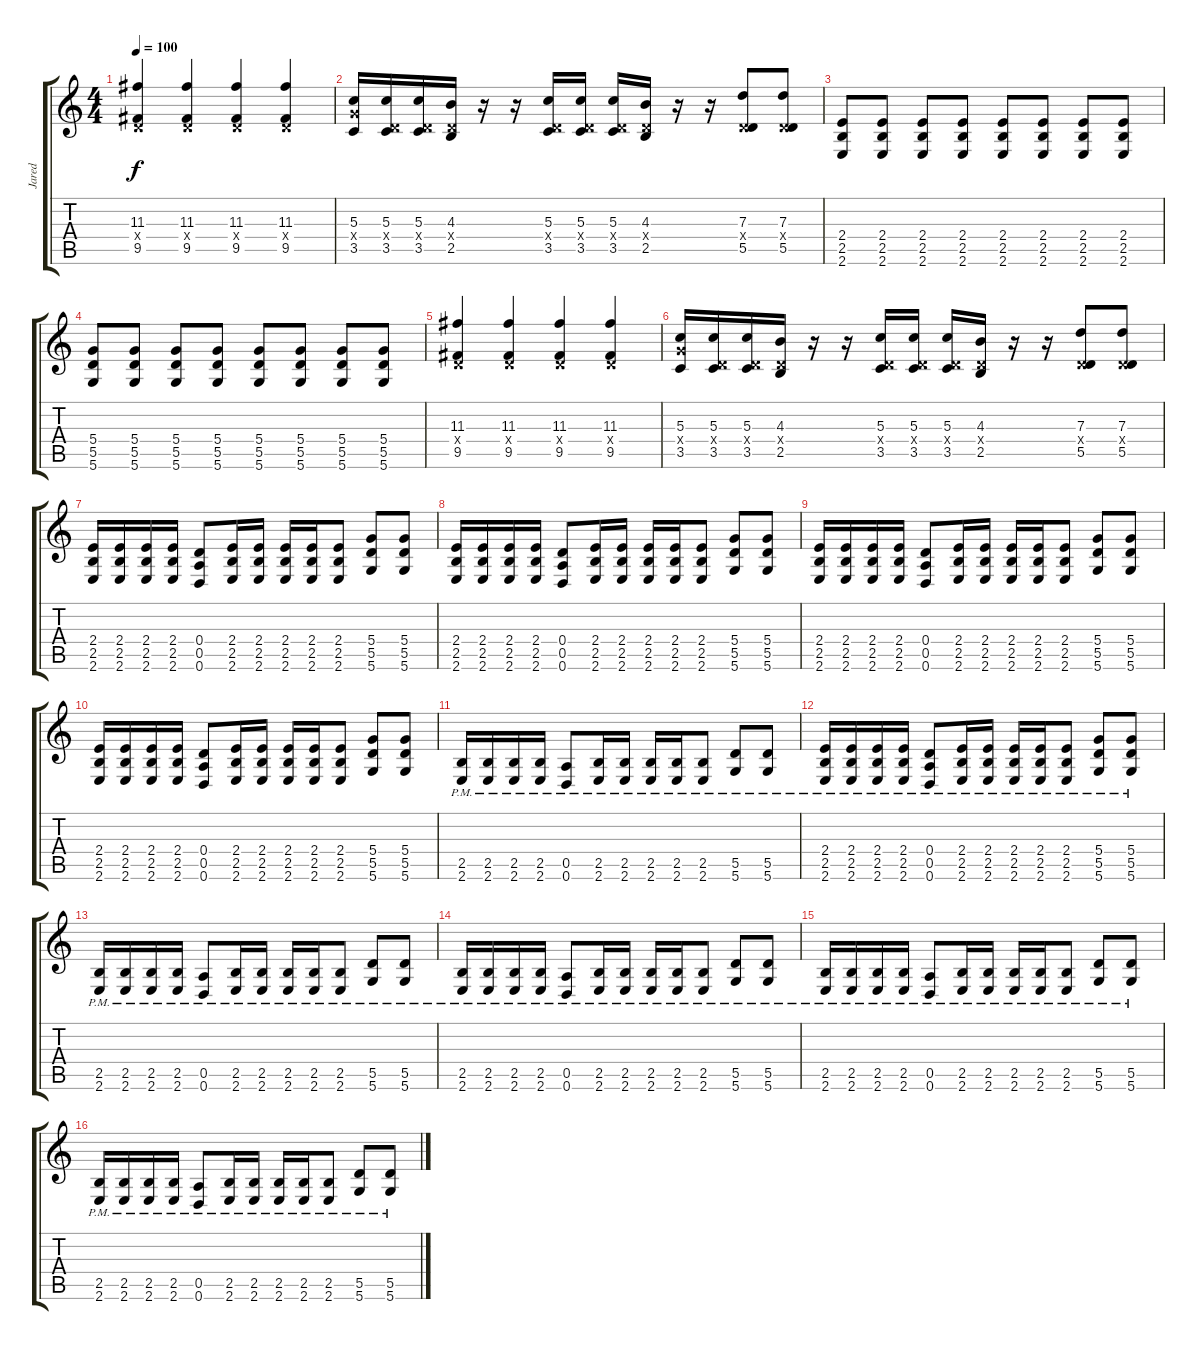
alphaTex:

\track ("Jared" "Jared") {instrument distortionguitar}
\staff {score tabs}
\tuning (E4 B3 G3 D3 A2 D2) {hide}
\ts (4 4)
\tempo 100
\clef g2
\ks c
(11.3 0.4{x} 9.5).4{dy f} (11.3 0.4{x} 9.5).4 (11.3 0.4{x} 9.5).4 (11.3 0.4{x} 9.5).4 |
(5.3 5.4{x} 3.5).16 (5.3 0.4{x} 3.5).16 (5.3 0.4{x} 3.5).16 (4.3 0.4{x} 2.5).16 r.16 r.16 (5.3 0.4{x} 3.5).16 (5.3 0.4{x} 3.5).16 (5.3 0.4{x} 3.5).16 (4.3 0.4{x} 2.5).16 r.16 r.16 (7.3 0.4{x} 5.5).8 (7.3 0.4{x} 5.5).8 |
(2.4 2.5 2.6).8 (2.4 2.5 2.6).8 (2.4 2.5 2.6).8 (2.4 2.5 2.6).8 (2.4 2.5 2.6).8 (2.4 2.5 2.6).8 (2.4 2.5 2.6).8 (2.4 2.5 2.6).8 |
(5.4 5.5 5.6).8 (5.4 5.5 5.6).8 (5.4 5.5 5.6).8 (5.4 5.5 5.6).8 (5.4 5.5 5.6).8 (5.4 5.5 5.6).8 (5.4 5.5 5.6).8 (5.4 5.5 5.6).8 |
(11.3 0.4{x} 9.5).4 (11.3 0.4{x} 9.5).4 (11.3 0.4{x} 9.5).4 (11.3 0.4{x} 9.5).4 |
(5.3 5.4{x} 3.5).16 (5.3 0.4{x} 3.5).16 (5.3 0.4{x} 3.5).16 (4.3 0.4{x} 2.5).16 r.16 r.16 (5.3 0.4{x} 3.5).16 (5.3 0.4{x} 3.5).16 (5.3 0.4{x} 3.5).16 (4.3 0.4{x} 2.5).16 r.16 r.16 (7.3 0.4{x} 5.5).8 (7.3 0.4{x} 5.5).8 |
(2.4 2.5 2.6).16 (2.4 2.5 2.6).16 (2.4 2.5 2.6).16 (2.4 2.5 2.6).16 (0.4 0.5 0.6).8 (2.4 2.5 2.6).16 (2.4 2.5 2.6).16 (2.4 2.5 2.6).16 (2.4 2.5 2.6).16 (2.4 2.5 2.6).8 (5.4 5.5 5.6).8 (5.4 5.5 5.6).8 |
(2.4 2.5 2.6).16 (2.4 2.5 2.6).16 (2.4 2.5 2.6).16 (2.4 2.5 2.6).16 (0.4 0.5 0.6).8 (2.4 2.5 2.6).16 (2.4 2.5 2.6).16 (2.4 2.5 2.6).16 (2.4 2.5 2.6).16 (2.4 2.5 2.6).8 (5.4 5.5 5.6).8 (5.4 5.5 5.6).8 |
(2.4 2.5 2.6).16 (2.4 2.5 2.6).16 (2.4 2.5 2.6).16 (2.4 2.5 2.6).16 (0.4 0.5 0.6).8 (2.4 2.5 2.6).16 (2.4 2.5 2.6).16 (2.4 2.5 2.6).16 (2.4 2.5 2.6).16 (2.4 2.5 2.6).8 (5.4 5.5 5.6).8 (5.4 5.5 5.6).8 |
(2.4 2.5 2.6).16 (2.4 2.5 2.6).16 (2.4 2.5 2.6).16 (2.4 2.5 2.6).16 (0.4 0.5 0.6).8 (2.4 2.5 2.6).16 (2.4 2.5 2.6).16 (2.4 2.5 2.6).16 (2.4 2.5 2.6).16 (2.4 2.5 2.6).8 (5.4 5.5 5.6).8 (5.4 5.5 5.6).8 |
(2.5{pm} 2.6{pm}).16 (2.5{pm} 2.6{pm}).16 (2.5{pm} 2.6{pm}).16 (2.5{pm} 2.6{pm}).16 (0.5{pm} 0.6{pm}).8 (2.5{pm} 2.6{pm}).16 (2.5{pm} 2.6{pm}).16 (2.5{pm} 2.6{pm}).16 (2.5{pm} 2.6{pm}).16 (2.5{pm} 2.6{pm}).8 (5.5{pm} 5.6{pm}).8 (5.5{pm} 5.6{pm}).8 |
(2.4{pm} 2.5{pm} 2.6{pm}).16 (2.4{pm} 2.5{pm} 2.6{pm}).16 (2.4{pm} 2.5{pm} 2.6{pm}).16 (2.4{pm} 2.5{pm} 2.6{pm}).16 (0.4{pm} 0.5{pm} 0.6{pm}).8 (2.4{pm} 2.5{pm} 2.6{pm}).16 (2.4{pm} 2.5{pm} 2.6{pm}).16 (2.4{pm} 2.5{pm} 2.6{pm}).16 (2.4{pm} 2.5{pm} 2.6{pm}).16 (2.4{pm} 2.5{pm} 2.6{pm}).8 (5.4{pm} 5.5{pm} 5.6{pm}).8 (5.4{pm} 5.5{pm} 5.6{pm}).8 |
(2.5{pm} 2.6{pm}).16 (2.5{pm} 2.6{pm}).16 (2.5{pm} 2.6{pm}).16 (2.5{pm} 2.6{pm}).16 (0.5{pm} 0.6{pm}).8 (2.5{pm} 2.6{pm}).16 (2.5{pm} 2.6{pm}).16 (2.5{pm} 2.6{pm}).16 (2.5{pm} 2.6{pm}).16 (2.5{pm} 2.6{pm}).8 (5.5{pm} 5.6{pm}).8 (5.5{pm} 5.6{pm}).8 |
(2.5{pm} 2.6{pm}).16 (2.5{pm} 2.6{pm}).16 (2.5{pm} 2.6{pm}).16 (2.5{pm} 2.6{pm}).16 (0.5{pm} 0.6{pm}).8 (2.5{pm} 2.6{pm}).16 (2.5{pm} 2.6{pm}).16 (2.5{pm} 2.6{pm}).16 (2.5{pm} 2.6{pm}).16 (2.5{pm} 2.6{pm}).8 (5.5{pm} 5.6{pm}).8 (5.5{pm} 5.6{pm}).8 |
(2.5{pm} 2.6{pm}).16 (2.5{pm} 2.6{pm}).16 (2.5{pm} 2.6{pm}).16 (2.5{pm} 2.6{pm}).16 (0.5{pm} 0.6{pm}).8 (2.5{pm} 2.6{pm}).16 (2.5{pm} 2.6{pm}).16 (2.5{pm} 2.6{pm}).16 (2.5{pm} 2.6{pm}).16 (2.5{pm} 2.6{pm}).8 (5.5{pm} 5.6{pm}).8 (5.5{pm} 5.6{pm}).8 |
(2.5{pm} 2.6{pm}).16 (2.5{pm} 2.6{pm}).16 (2.5{pm} 2.6{pm}).16 (2.5{pm} 2.6{pm}).16 (0.5{pm} 0.6{pm}).8 (2.5{pm} 2.6{pm}).16 (2.5{pm} 2.6{pm}).16 (2.5{pm} 2.6{pm}).16 (2.5{pm} 2.6{pm}).16 (2.5{pm} 2.6{pm}).8 (5.5{pm} 5.6{pm}).8 (5.5{pm} 5.6{pm}).8
